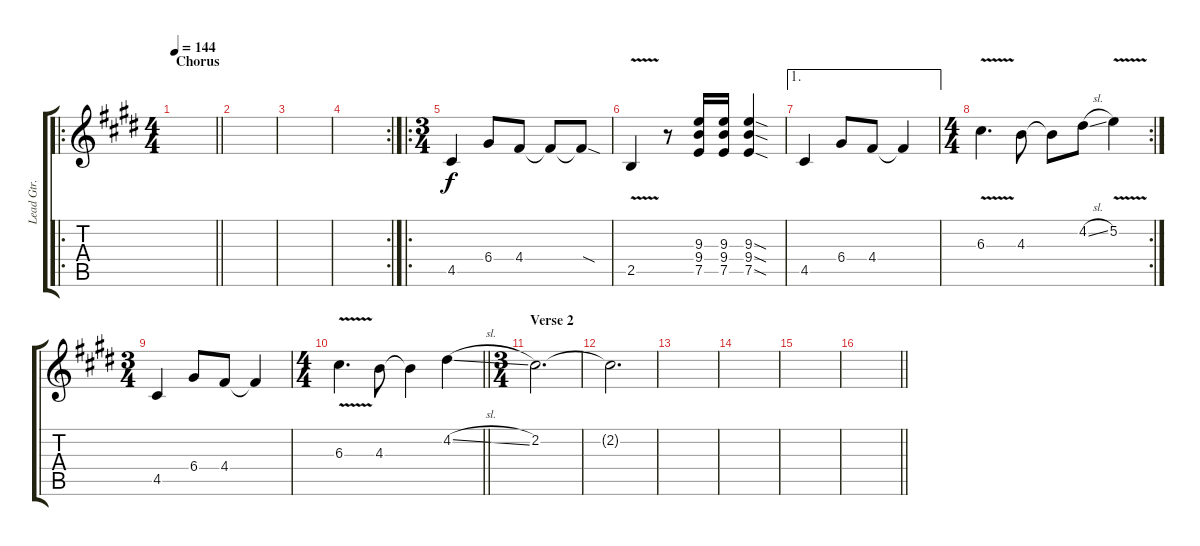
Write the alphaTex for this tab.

\track ("Lead Gtr." "Lead Gtr.") {instrument distortionguitar}
\staff {score tabs}
\tuning (E4 B3 G3 D3 A2 E2) {hide}
\ro
\ts (4 4)
\section ("" "Chorus")
\tempo 144
\clef g2
\barLineRight lightlight
\ks c#minor
|
|
|
\rc 2
|
\ro
\ts (3 4)
4.5.4 6.4.8 4.4.8 4.4{t}.8 4.4{sod t}.8 |
2.5{v}.4 r.8 (9.3 9.4 7.5).16 (9.3 9.4 7.5).16 (9.3{sod} 9.4{sod} 7.5{sod}).4 |
\ae 1
4.5.4 6.4.8 4.4.8 4.4{t}.4 |
\rc 2
\ts (4 4)
6.3{v}.4{d} 4.3.8 4.3{t}.8 4.2{sl}.8 5.2{v}.4 |
\ts (3 4)
4.5.4 6.4.8 4.4.8 4.4{t}.4 |
\ts (4 4)
\barLineRight lightlight
6.3{v}.4{d} 4.3.8 4.3{t}.4 4.2{sl}.4 |
\ts (3 4)
\section ("" "Verse 2")
2.2.2{d volume 2} |
2.2{t}.2{d} |
|
|
|
\barLineRight lightlight
